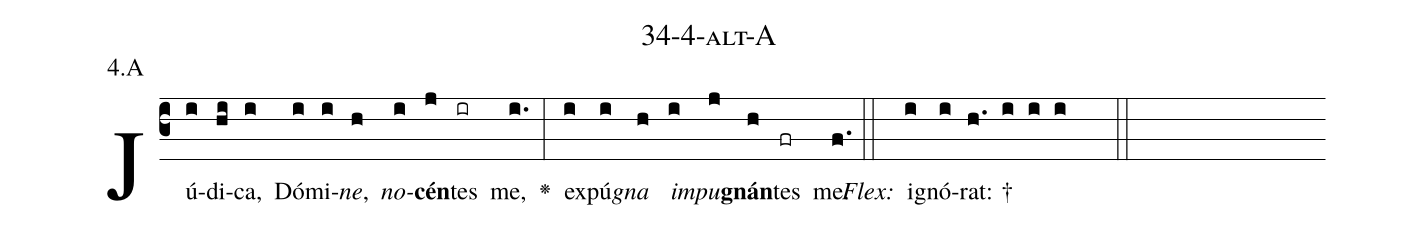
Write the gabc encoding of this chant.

name: 34-4-alt-A;
annotation: 4.A;
%%
(c3)Jú(i)di(hi)ca,(i) Dó(i)mi(i)<i>ne</i>,(h) <i>no</i>(i)<b>cén</b>(j)tes(ir) me,(i.) <v>\greheightstar</v>(:) ex(i)pú(i)<i>gna</i>(h) <i>im</i>(i)<i>pu</i>(j)<b>gnán</b>(h)tes(fr) me.(f.) (::)
<i>Flex:</i>()  i(i)gnó(i)rat: †(h. i i i  ::)

%E(i) u(h) o(i) u(j) a(h) e.(f.) (::)
